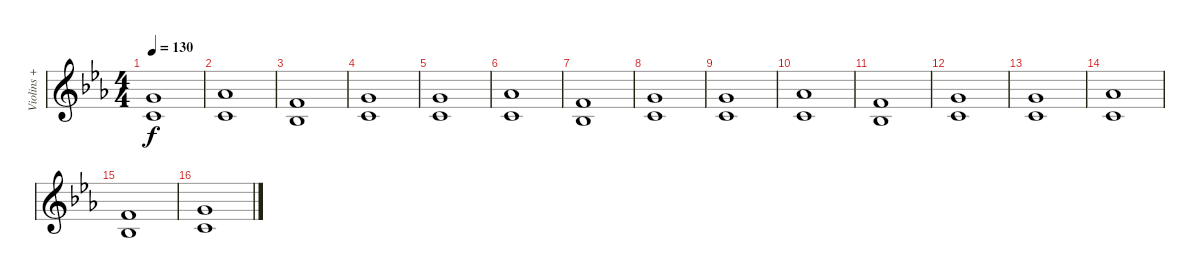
\track ("Violins + Violas" "Violins + ") {instrument stringensemble1}
\staff {score}
\tuning (E4 B3 G3 D3 A2 E2) {hide}
\ts (4 4)
\tempo 130
\clef g2
\ks cminor
(3.1 1.2).1{dy f} |
(4.1 1.2).1 |
(1.1 3.3).1 |
(3.1 1.2).1 |
(3.1 1.2).1 |
(4.1 1.2).1 |
(1.1 3.3).1 |
(3.1 1.2).1 |
(3.1 1.2).1 |
(4.1 1.2).1 |
(1.1 3.3).1 |
(3.1 1.2).1 |
(3.1 1.2).1 |
(4.1 1.2).1 |
(1.1 3.3).1 |
(3.1 1.2).1
